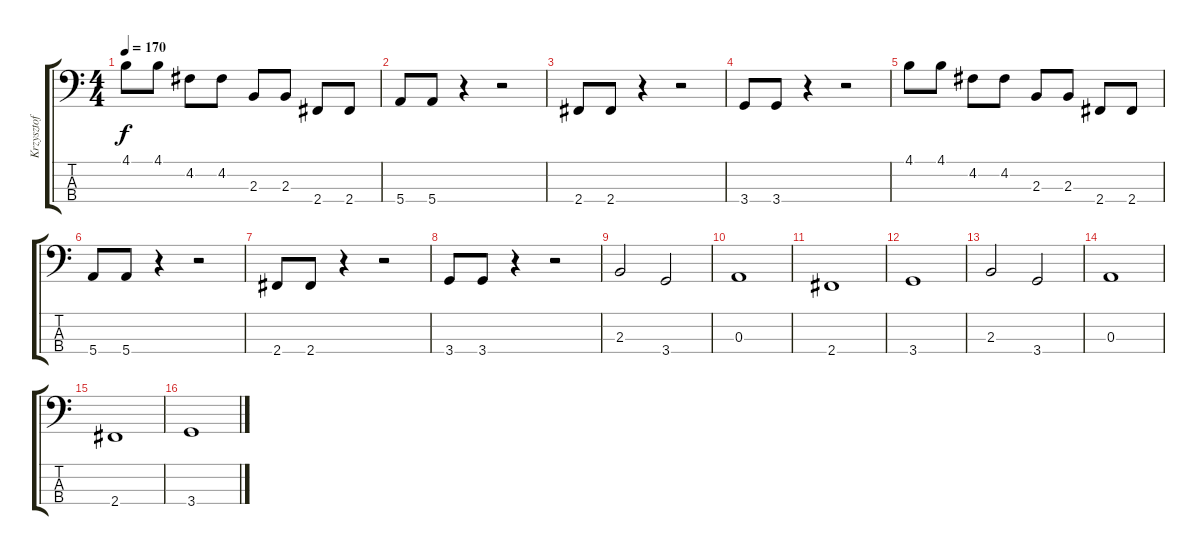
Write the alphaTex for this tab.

\track ("Krzysztof Kieliszkiewicz" "Krzysztof ") {instrument acousticbass}
\staff {score tabs}
\tuning (G2 D2 A1 E1) {hide}
\ts (4 4)
\tempo 170
\clef f4
\ks c
4.1.8{dy f} 4.1.8 4.2.8 4.2.8 2.3.8 2.3.8 2.4.8 2.4.8 |
5.4.8 5.4.8 r.4 r.2 |
2.4.8 2.4.8 r.4 r.2 |
3.4.8 3.4.8 r.4 r.2 |
4.1.8 4.1.8 4.2.8 4.2.8 2.3.8 2.3.8 2.4.8 2.4.8 |
5.4.8 5.4.8 r.4 r.2 |
2.4.8 2.4.8 r.4 r.2 |
3.4.8 3.4.8 r.4 r.2 |
2.3.2 3.4.2 |
0.3.1 |
2.4.1 |
3.4.1 |
2.3.2 3.4.2 |
0.3.1 |
2.4.1 |
3.4.1
